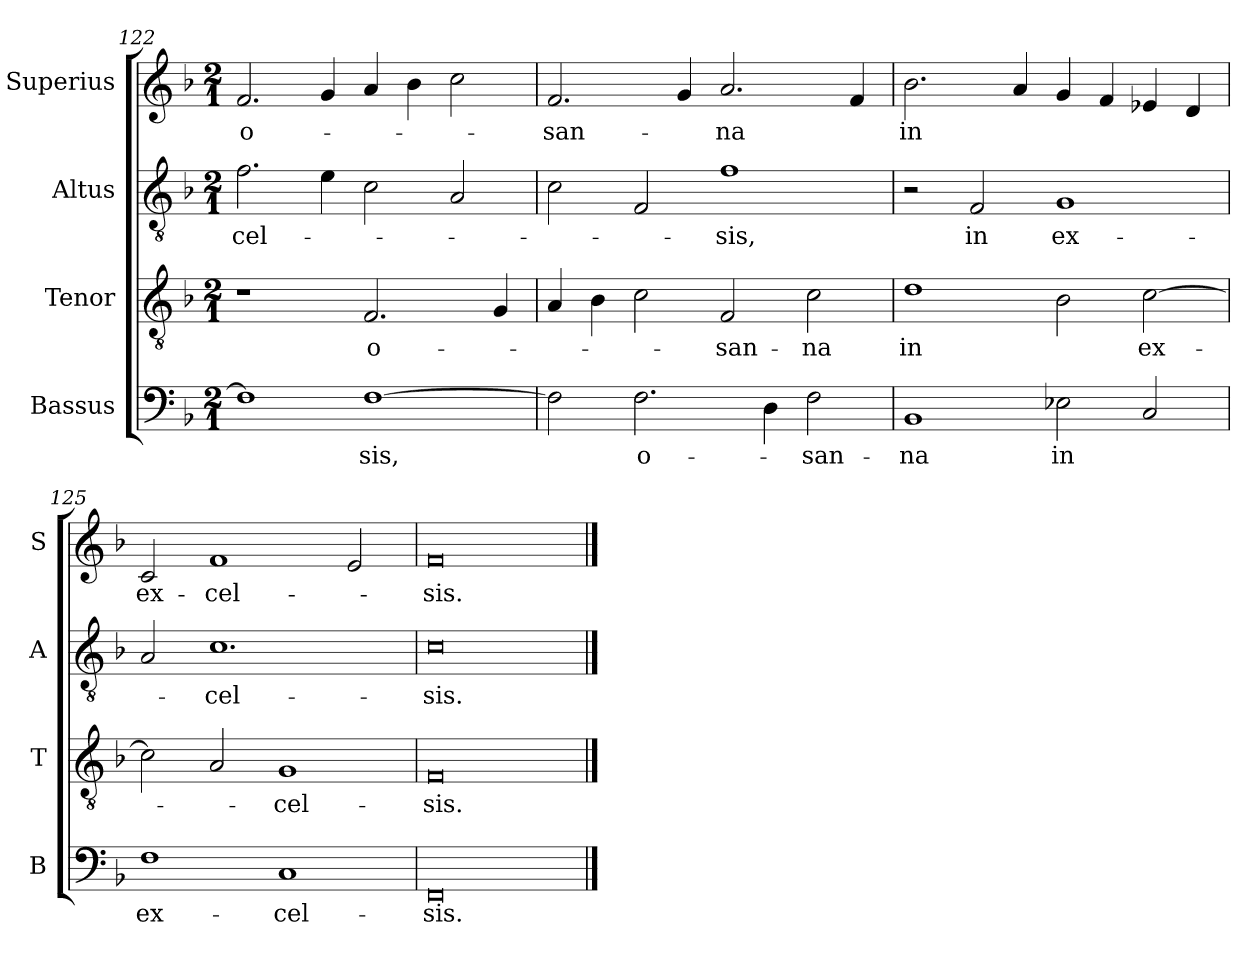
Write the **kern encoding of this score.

**kern	**text	**kern	**text	**kern	**text	**kern	**text
*part4	*part4	*part3	*part3	*part2	*part2	*part1	*part1
*staff4	*staff4	*staff3	*staff3	*staff2	*staff2	*staff1	*staff1
*I"Bassus	*	*I"Tenor	*	*I"Altus	*	*I"Superius	*
*I'B	*	*I'T	*	*I'A	*	*I'S	*
*clefF4	*	*clefGv2	*	*clefGv2	*	*clefG2	*
*k[b-]	*	*k[b-]	*	*k[b-]	*	*k[b-]	*
*M2/1	*	*M2/1	*	*M2/1	*	*M2/1	*
=122	=122	=122	=122	=122	=122	=122	=122
!	!	!	!	!	!LO:LY:i	!	!LO:LY:i
1F]	.	1r	.	2.f	-cel-	2.f	o-
.	.	.	.	4e	.	4g	.
!	!LO:LY:i	!	!LO:LY:i	!	!	!	!
[1F	-sis,	2.F	o-	2c	.	4a	.
.	.	.	.	.	.	4b-	.
.	.	.	.	2A	.	2cc	.
.	.	4G	.	.	.	.	.
=123	=123	=123	=123	=123	=123	=123	=123
!	!	!	!	!	!	!	!LO:LY:i
2F]	.	4A	.	2c	.	2.f	-san-
.	.	4B-	.	.	.	.	.
!	!LO:LY:i	!	!	!	!	!	!
2.F	o-	2c	.	2F	.	.	.
.	.	.	.	.	.	4g	.
!	!	!	!LO:LY:i	!	!LO:LY:i	!	!LO:LY:i
.	.	2F	-san-	1f	-sis,	2.a	-na
4D	.	.	.	.	.	.	.
!	!LO:LY:i	!	!LO:LY:i	!	!	!	!
2F	-san-	2c	-na	.	.	.	.
.	.	.	.	.	.	4f	.
=124	=124	=124	=124	=124	=124	=124	=124
!	!LO:LY:i	!	!LO:LY:i	!	!	!	!
1BB-	-na	1d	in	2r	.	2.b-	in
!	!	!	!	!	!LO:LY:i	!	!
.	.	.	.	2F	in	.	.
.	.	.	.	.	.	4a	.
!	!LO:LY:i	!	!	!	!LO:LY:i	!	!
2E-X	in	2B-	.	1G	ex-	4g	.
.	.	.	.	.	.	4f	.
!	!	!	!LO:LY:i	!	!	!	!
2C	.	[2c	ex-	.	.	4e-i	.
.	.	.	.	.	.	4d	.
=125	=125	=125	=125	=125	=125	=125	=125
!	!LO:LY:i	!	!	!	!	!	!
1F	ex-	2c]	.	2A	.	2c	ex-
!	!	!	!	!	!LO:LY:i	!	!
.	.	2A	.	1.c	-cel-	1f	-cel-
!	!LO:LY:i	!	!LO:LY:i	!	!	!	!
1C	-cel-	1G	-cel-	.	.	.	.
.	.	.	.	.	.	2e	.
=126	=126	=126	=126	=126	=126	=126	=126
!	!LO:LY:i	!	!LO:LY:i	!	!LO:LY:i	!	!
0FF	-sis.	0F	-sis.	0c	-sis.	0f	-sis.
==	==	==	==	==	==	==	==
*-	*-	*-	*-	*-	*-	*-	*-
